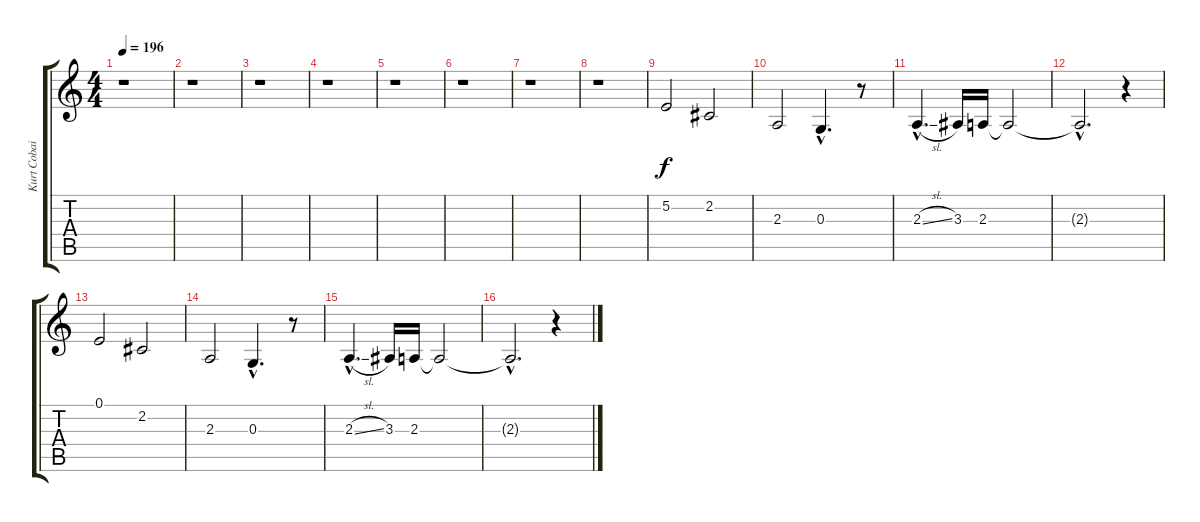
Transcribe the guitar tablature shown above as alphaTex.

\track ("Kurt Cobain (Voice)" "Kurt Cobai") {instrument tenorsax}
\staff {score tabs}
\tuning (E4 B3 G3 D3 A2 E2) {hide}
\ts (4 4)
\tempo 196
\clef g2
\ks c
r.1{dy f} |
r.1 |
r.1 |
r.1 |
r.1 |
r.1 |
r.1 |
r.1 |
5.2.2 2.2.2 |
2.3.2 0.3{hac}.4{d} r.8 |
2.3{sl hac}.4{d} 3.3.16 2.3.16 2.3{t}.2 |
2.3{hac t}.2{d} r.4 |
0.1.2 2.2.2 |
2.3.2 0.3{hac}.4{d} r.8 |
2.3{sl hac}.4{d} 3.3.16 2.3.16 2.3{t}.2 |
2.3{hac t}.2{d} r.4
